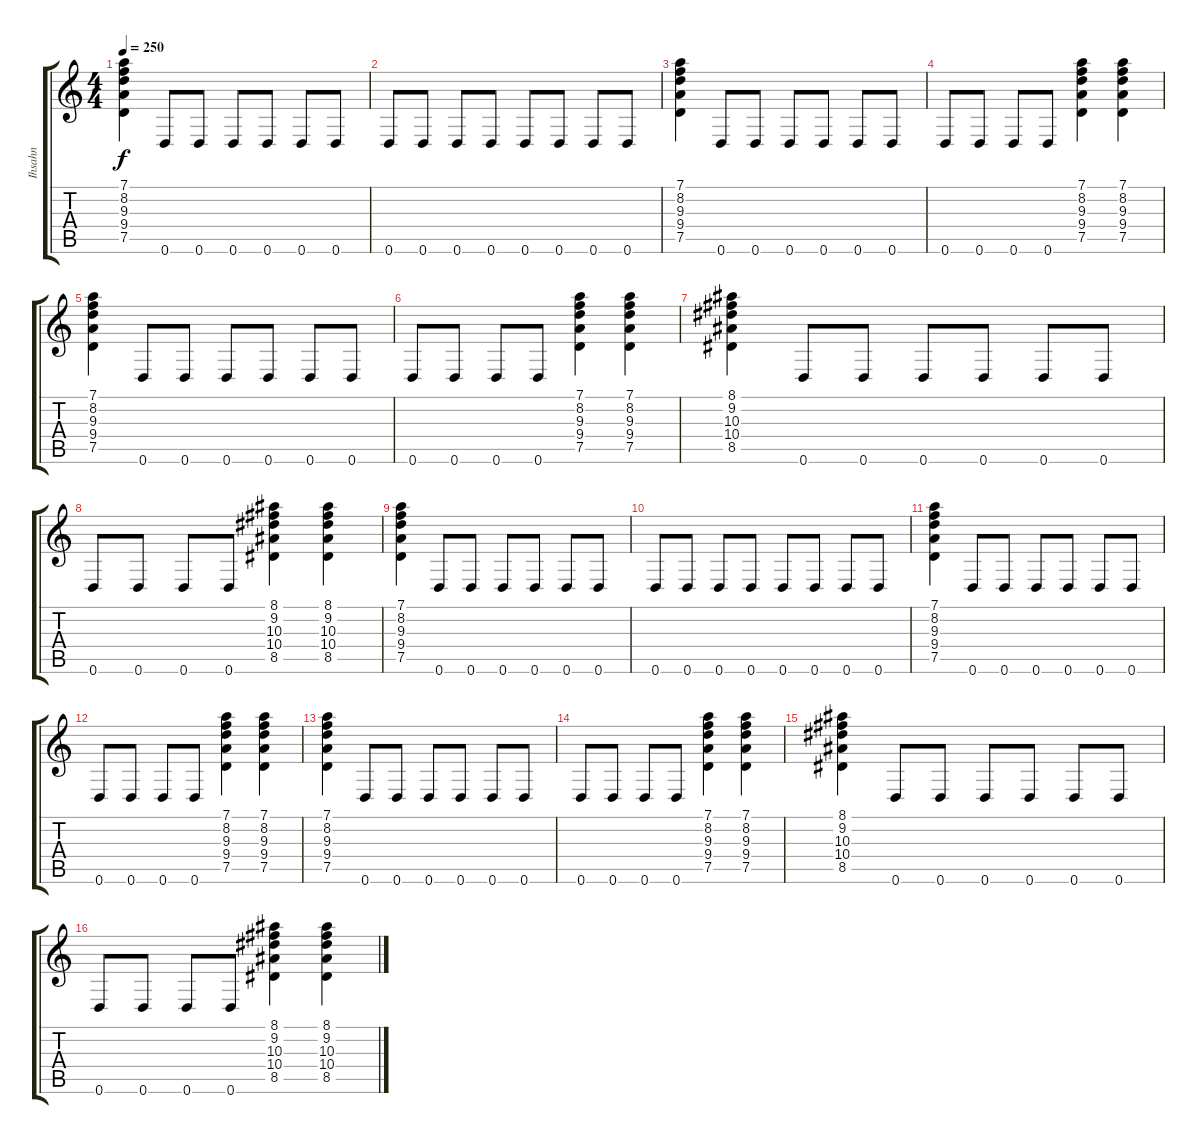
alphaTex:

\track ("Ihsahn" "Ihsahn") {instrument distortionguitar}
\staff {score tabs}
\tuning (D4 A3 F3 C3 G2 D2) {hide}
\ts (4 4)
\tempo 250
\clef g2
\ks c
(7.1 8.2 9.3 9.4 7.5).4{dy f} 0.6.8 0.6.8 0.6.8 0.6.8 0.6.8 0.6.8 |
0.6.8 0.6.8 0.6.8 0.6.8 0.6.8 0.6.8 0.6.8 0.6.8 |
(7.1 8.2 9.3 9.4 7.5).4 0.6.8 0.6.8 0.6.8 0.6.8 0.6.8 0.6.8 |
0.6.8 0.6.8 0.6.8 0.6.8 (7.1 8.2 9.3 9.4 7.5).4 (7.1 8.2 9.3 9.4 7.5).4 |
(7.1 8.2 9.3 9.4 7.5).4 0.6.8 0.6.8 0.6.8 0.6.8 0.6.8 0.6.8 |
0.6.8 0.6.8 0.6.8 0.6.8 (7.1 8.2 9.3 9.4 7.5).4 (7.1 8.2 9.3 9.4 7.5).4 |
(8.1 9.2 10.3 10.4 8.5).4 0.6.8 0.6.8 0.6.8 0.6.8 0.6.8 0.6.8 |
0.6.8 0.6.8 0.6.8 0.6.8 (8.1 9.2 10.3 10.4 8.5).4 (8.1 9.2 10.3 10.4 8.5).4 |
(7.1 8.2 9.3 9.4 7.5).4 0.6.8 0.6.8 0.6.8 0.6.8 0.6.8 0.6.8 |
0.6.8 0.6.8 0.6.8 0.6.8 0.6.8 0.6.8 0.6.8 0.6.8 |
(7.1 8.2 9.3 9.4 7.5).4 0.6.8 0.6.8 0.6.8 0.6.8 0.6.8 0.6.8 |
0.6.8 0.6.8 0.6.8 0.6.8 (7.1 8.2 9.3 9.4 7.5).4 (7.1 8.2 9.3 9.4 7.5).4 |
(7.1 8.2 9.3 9.4 7.5).4 0.6.8 0.6.8 0.6.8 0.6.8 0.6.8 0.6.8 |
0.6.8 0.6.8 0.6.8 0.6.8 (7.1 8.2 9.3 9.4 7.5).4 (7.1 8.2 9.3 9.4 7.5).4 |
(8.1 9.2 10.3 10.4 8.5).4 0.6.8 0.6.8 0.6.8 0.6.8 0.6.8 0.6.8 |
0.6.8 0.6.8 0.6.8 0.6.8 (8.1 9.2 10.3 10.4 8.5).4 (8.1 9.2 10.3 10.4 8.5).4
